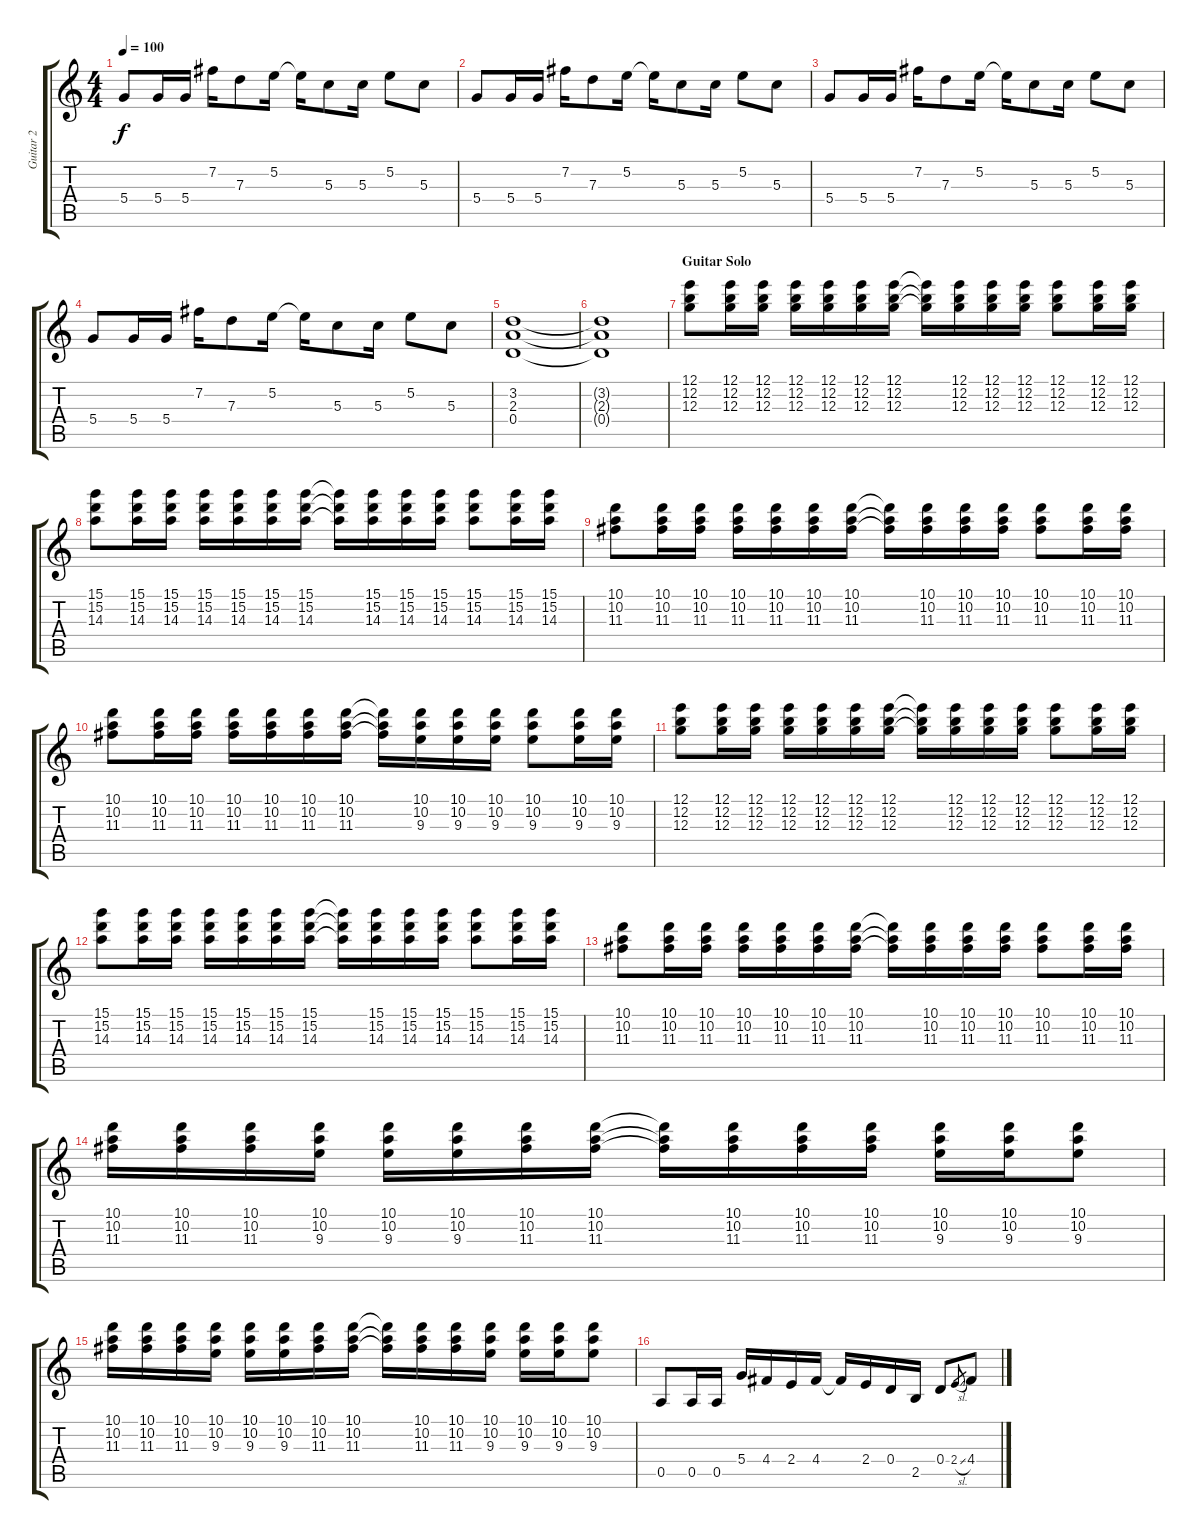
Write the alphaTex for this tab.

\track ("Guitar 2" "Guitar 2") {instrument electricguitarjazz}
\staff {score tabs}
\tuning (E4 B3 G3 D3 A2 E2) {hide}
\ts (4 4)
\tempo 100
\clef g2
\ks c
5.4.8{dy f volume 12 instrument overdrivenguitar} 5.4.16 5.4.16 7.2.16 7.3.8 5.2.16 5.2{t}.16 5.3.8 5.3.16 5.2.8 5.3.8 |
5.4.8{volume 12 instrument overdrivenguitar} 5.4.16 5.4.16 7.2.16 7.3.8 5.2.16 5.2{t}.16 5.3.8 5.3.16 5.2.8 5.3.8 |
5.4.8{volume 12 instrument overdrivenguitar} 5.4.16 5.4.16 7.2.16 7.3.8 5.2.16 5.2{t}.16 5.3.8 5.3.16 5.2.8 5.3.8 |
5.4.8{volume 12 instrument overdrivenguitar} 5.4.16 5.4.16 7.2.16 7.3.8 5.2.16 5.2{t}.16 5.3.8 5.3.16 5.2.8 5.3.8 |
(3.2 2.3 0.4).1{volume 10 instrument overdrivenguitar} |
(3.2{t} 2.3{t} 0.4{t}).1{volume 10 instrument overdrivenguitar} |
\section ("" "Guitar Solo")
(12.1 12.2 12.3).8{volume 10 instrument overdrivenguitar} (12.1 12.2 12.3).16 (12.1 12.2 12.3).16 (12.1 12.2 12.3).16 (12.1 12.2 12.3).16 (12.1 12.2 12.3).16 (12.1 12.2 12.3).16 (12.1{t} 12.2{t} 12.3{t}).16 (12.1 12.2 12.3).16 (12.1 12.2 12.3).16 (12.1 12.2 12.3).16 (12.1 12.2 12.3).8 (12.1 12.2 12.3).16 (12.1 12.2 12.3).16 |
(15.1 15.2 14.3).8{volume 10 instrument overdrivenguitar} (15.1 15.2 14.3).16 (15.1 15.2 14.3).16 (15.1 15.2 14.3).16 (15.1 15.2 14.3).16 (15.1 15.2 14.3).16 (15.1 15.2 14.3).16 (15.1{t} 15.2{t} 14.3{t}).16 (15.1 15.2 14.3).16 (15.1 15.2 14.3).16 (15.1 15.2 14.3).16 (15.1 15.2 14.3).8 (15.1 15.2 14.3).16 (15.1 15.2 14.3).16 |
(10.1 10.2 11.3).8{volume 10 instrument overdrivenguitar} (10.1 10.2 11.3).16 (10.1 10.2 11.3).16 (10.1 10.2 11.3).16 (10.1 10.2 11.3).16 (10.1 10.2 11.3).16 (10.1 10.2 11.3).16 (10.1{t} 10.2{t} 11.3{t}).16 (10.1 10.2 11.3).16 (10.1 10.2 11.3).16 (10.1 10.2 11.3).16 (10.1 10.2 11.3).8 (10.1 10.2 11.3).16 (10.1 10.2 11.3).16 |
(10.1 10.2 11.3).8{volume 10 instrument overdrivenguitar} (10.1 10.2 11.3).16 (10.1 10.2 11.3).16 (10.1 10.2 11.3).16 (10.1 10.2 11.3).16 (10.1 10.2 11.3).16 (10.1 10.2 11.3).16 (10.1{t} 10.2{t} 11.3{t}).16 (10.1 10.2 9.3).16 (10.1 10.2 9.3).16 (10.1 10.2 9.3).16 (10.1 10.2 9.3).8 (10.1 10.2 9.3).16 (10.1 10.2 9.3).16 |
(12.1 12.2 12.3).8{volume 10 instrument overdrivenguitar} (12.1 12.2 12.3).16 (12.1 12.2 12.3).16 (12.1 12.2 12.3).16 (12.1 12.2 12.3).16 (12.1 12.2 12.3).16 (12.1 12.2 12.3).16 (12.1{t} 12.2{t} 12.3{t}).16 (12.1 12.2 12.3).16 (12.1 12.2 12.3).16 (12.1 12.2 12.3).16 (12.1 12.2 12.3).8 (12.1 12.2 12.3).16 (12.1 12.2 12.3).16 |
(15.1 15.2 14.3).8{volume 10 instrument overdrivenguitar} (15.1 15.2 14.3).16 (15.1 15.2 14.3).16 (15.1 15.2 14.3).16 (15.1 15.2 14.3).16 (15.1 15.2 14.3).16 (15.1 15.2 14.3).16 (15.1{t} 15.2{t} 14.3{t}).16 (15.1 15.2 14.3).16 (15.1 15.2 14.3).16 (15.1 15.2 14.3).16 (15.1 15.2 14.3).8 (15.1 15.2 14.3).16 (15.1 15.2 14.3).16 |
(10.1 10.2 11.3).8{volume 10 instrument overdrivenguitar} (10.1 10.2 11.3).16 (10.1 10.2 11.3).16 (10.1 10.2 11.3).16 (10.1 10.2 11.3).16 (10.1 10.2 11.3).16 (10.1 10.2 11.3).16 (10.1{t} 10.2{t} 11.3{t}).16 (10.1 10.2 11.3).16 (10.1 10.2 11.3).16 (10.1 10.2 11.3).16 (10.1 10.2 11.3).8 (10.1 10.2 11.3).16 (10.1 10.2 11.3).16 |
(10.1 10.2 11.3).16{volume 10 instrument overdrivenguitar} (10.1 10.2 11.3).16 (10.1 10.2 11.3).16 (10.1 10.2 9.3).16 (10.1 10.2 9.3).16 (10.1 10.2 9.3).16 (10.1 10.2 11.3).16 (10.1 10.2 11.3).16 (10.1{t} 10.2{t} 11.3{t}).16 (10.1 10.2 11.3).16 (10.1 10.2 11.3).16 (10.1 10.2 11.3).16 (10.1 10.2 9.3).16 (10.1 10.2 9.3).16 (10.1 10.2 9.3).8 |
(10.1 10.2 11.3).16{volume 10 instrument overdrivenguitar} (10.1 10.2 11.3).16 (10.1 10.2 11.3).16 (10.1 10.2 9.3).16 (10.1 10.2 9.3).16 (10.1 10.2 9.3).16 (10.1 10.2 11.3).16 (10.1 10.2 11.3).16 (10.1{t} 10.2{t} 11.3{t}).16 (10.1 10.2 11.3).16 (10.1 10.2 11.3).16 (10.1 10.2 9.3).16 (10.1 10.2 9.3).16 (10.1 10.2 9.3).16 (10.1 10.2 9.3).8 |
0.5.8{volume 10} 0.5.16 0.5.16 5.4.16 4.4.16 2.4.16 4.4.16 4.4{t}.16 2.4.16 0.4.16 2.5.16 0.4.8 2.4{sl}.8{gr} 4.4.8
